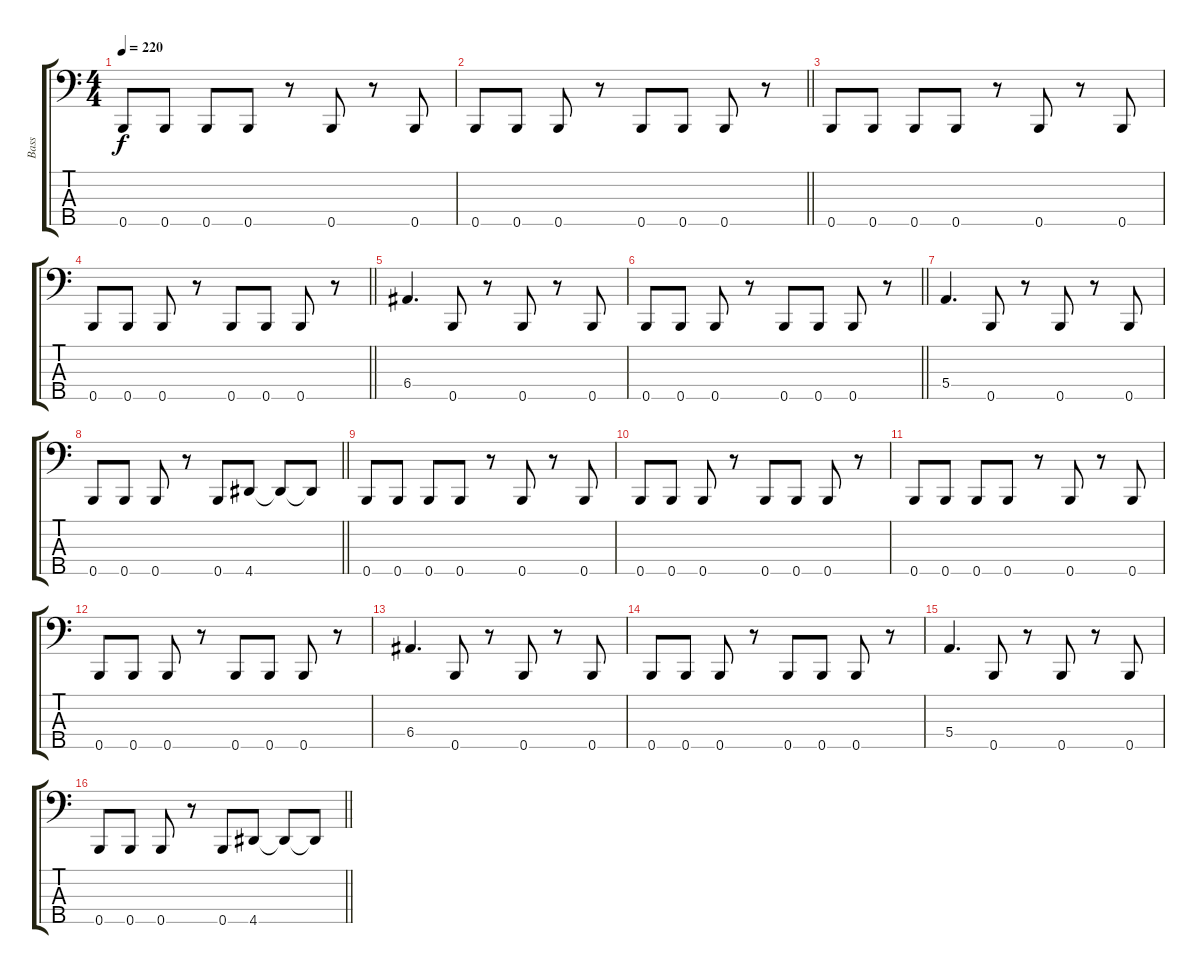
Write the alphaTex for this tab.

\track ("Bass" "Bass") {instrument electricbasspick}
\staff {score tabs}
\tuning (G2 D2 A1 E1 B0) {hide}
\ts (4 4)
\tempo 220
\clef f4
\ks c
0.5.8{dy f} 0.5.8 0.5.8 0.5.8 r.8 0.5.8 r.8 0.5.8 |
\barLineRight lightlight
0.5.8 0.5.8 0.5.8 r.8 0.5.8 0.5.8 0.5.8 r.8 |
0.5.8 0.5.8 0.5.8 0.5.8 r.8 0.5.8 r.8 0.5.8 |
\barLineRight lightlight
0.5.8 0.5.8 0.5.8 r.8 0.5.8 0.5.8 0.5.8 r.8 |
6.4.4{d} 0.5.8 r.8 0.5.8 r.8 0.5.8 |
\barLineRight lightlight
0.5.8 0.5.8 0.5.8 r.8 0.5.8 0.5.8 0.5.8 r.8 |
5.4.4{d} 0.5.8 r.8 0.5.8 r.8 0.5.8 |
\barLineRight lightlight
0.5.8 0.5.8 0.5.8 r.8 0.5.8 4.5.8 4.5{t}.8 4.5{t}.8 |
0.5.8 0.5.8 0.5.8 0.5.8 r.8 0.5.8 r.8 0.5.8 |
0.5.8 0.5.8 0.5.8 r.8 0.5.8 0.5.8 0.5.8 r.8 |
0.5.8 0.5.8 0.5.8 0.5.8 r.8 0.5.8 r.8 0.5.8 |
0.5.8 0.5.8 0.5.8 r.8 0.5.8 0.5.8 0.5.8 r.8 |
6.4.4{d} 0.5.8 r.8 0.5.8 r.8 0.5.8 |
0.5.8 0.5.8 0.5.8 r.8 0.5.8 0.5.8 0.5.8 r.8 |
5.4.4{d} 0.5.8 r.8 0.5.8 r.8 0.5.8 |
\barLineRight lightlight
0.5.8 0.5.8 0.5.8 r.8 0.5.8 4.5.8 4.5{t}.8 4.5{t}.8
